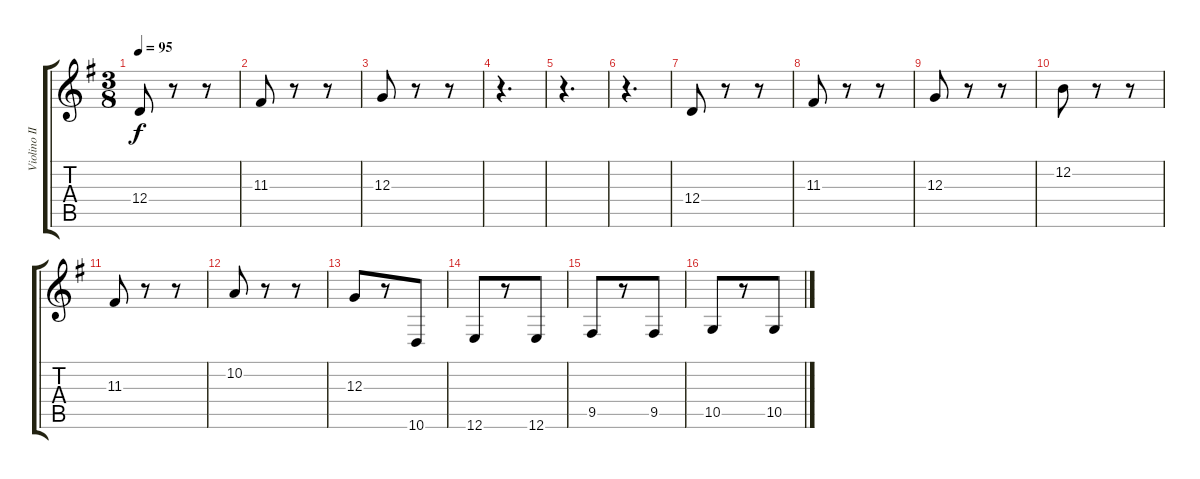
\track ("Violino II. di ripieno" "Violino II") {instrument violin}
\staff {score tabs}
\tuning (E4 B3 G3 D3 A2 E2) {hide}
\ts (3 8)
\tempo 95
\clef g2
\ks g
12.4.8{dy f} r.8 r.8 |
11.3.8 r.8 r.8 |
12.3.8 r.8 r.8 |
r.4{d} |
r.4{d} |
r.4{d} |
12.4.8 r.8 r.8 |
11.3.8 r.8 r.8 |
12.3.8 r.8 r.8 |
12.2.8 r.8 r.8 |
11.3.8 r.8 r.8 |
10.2.8 r.8 r.8 |
12.3.8 r.8 10.6.8 |
12.6.8 r.8 12.6.8 |
9.5.8 r.8 9.5.8 |
10.5.8 r.8 10.5.8
